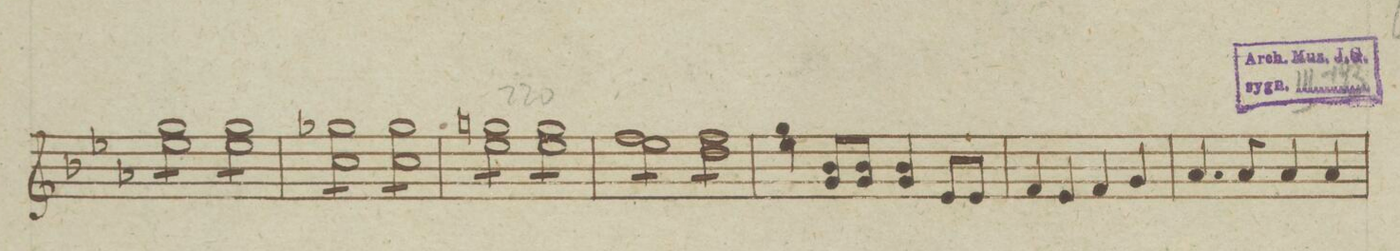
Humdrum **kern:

**kern	**dynam
*I"Violino Secondo.	*
*clefG2	*
*k[b-e-a-]	*
*met(c)	*
*M4/4	*
8ee-\L 8gg	.
8ee-\ 8gg	.
8ee-\ 8gg	.
8ee-\J 8gg	.
8ee-\L 8gg	.
8ee-\ 8gg	.
8ee-\ 8gg	.
8ee-\J 8gg	.
=215	=215
8cc\L 8gg-X	.
8cc\ 8gg-	.
8cc\ 8gg-	.
8cc\J 8gg-	.
8cc\L 8gg-	.
8cc\ 8gg-	.
8cc\ 8gg-	.
8cc\J 8gg-	.
=216	=216
8ee-\L 8ggn	.
8ee-\ 8gg	.
8ee-\ 8gg	.
8ee-\J 8gg	.
8ee-\L 8gg	.
8ee-\ 8gg	.
8ee-\ 8gg	.
8ee-\J 8gg	.
=217	=217
8ee-\L 8ff	.
8ee-\ 8ff	.
8ee-\ 8ff	.
8ee-\J 8ff	.
8dd\L 8ff	.
8dd\ 8ff	.
8dd\ 8ff	.
8dd\J 8ff	.
*Xtremolo	*
=218	=218
4ee-\ 4gg	.
8g/L 8b-	.
8g/J 8b-	.
4g/ 4b-	.
8e-/L	.
8e-/J	.
=219	=219
4f/	.
4e-/	.
4f/	.
4g/	.
=220	=220
4.a-/	.
8a-/	.
4a-/	.
4a-/	.
=221	=221
*-	*-
